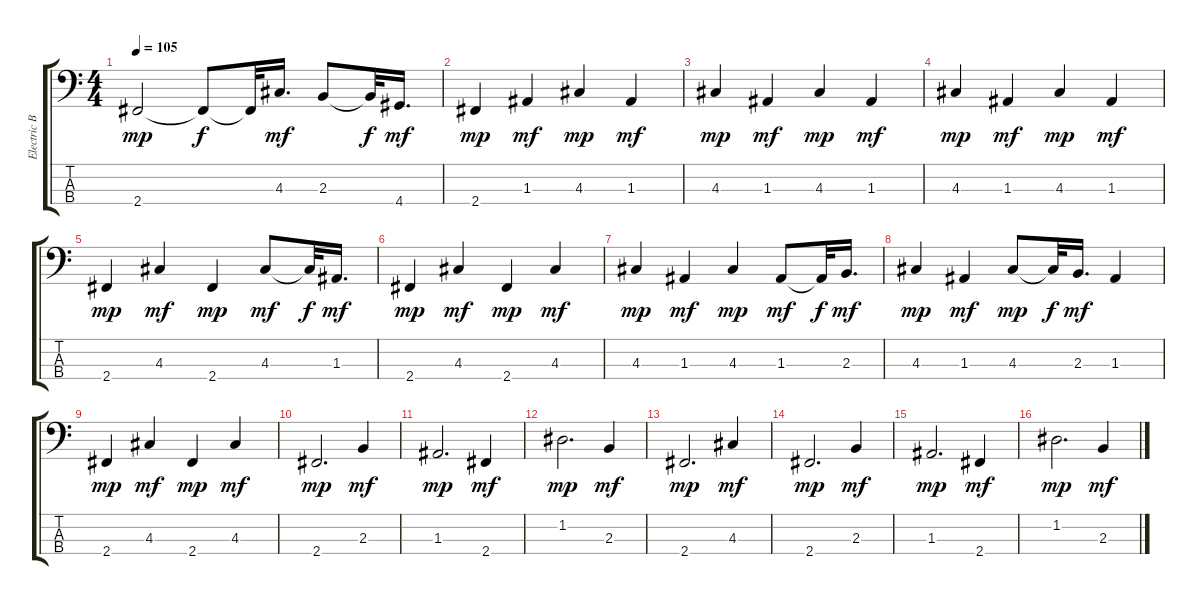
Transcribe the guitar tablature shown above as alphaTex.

\track ("Electric Bass" "Electric B") {instrument electricbassfinger}
\staff {score tabs}
\tuning (G2 D2 A1 E1) {hide}
\ts (4 4)
\tempo 105
\clef f4
\ks c
2.4.2{dy mp} 2.4{t}.8{dy f} 2.4{t}.32 4.3.16{d dy mf} 2.3.8 2.3{t}.32{dy f} 4.4.16{d dy mf} |
2.4.4{dy mp} 1.3.4{dy mf} 4.3.4{dy mp} 1.3.4{dy mf} |
4.3.4{dy mp} 1.3.4{dy mf} 4.3.4{dy mp} 1.3.4{dy mf} |
4.3.4{dy mp} 1.3.4{dy mf} 4.3.4{dy mp} 1.3.4{dy mf} |
2.4.4{dy mp} 4.3.4{dy mf} 2.4.4{dy mp} 4.3.8{dy mf} 4.3{t}.32{dy f} 1.3.16{d dy mf} |
2.4.4{dy mp} 4.3.4{dy mf} 2.4.4{dy mp} 4.3.4{dy mf} |
4.3.4{dy mp} 1.3.4{dy mf} 4.3.4{dy mp} 1.3.8{dy mf} 1.3{t}.32{dy f} 2.3.16{d dy mf} |
4.3.4{dy mp} 1.3.4{dy mf} 4.3.8{dy mp} 4.3{t}.32{dy f} 2.3.16{d dy mf} 1.3.4 |
2.4.4{dy mp} 4.3.4{dy mf} 2.4.4{dy mp} 4.3.4{dy mf} |
2.4.2{d dy mp} 2.3.4{dy mf} |
1.3.2{d dy mp} 2.4.4{dy mf} |
1.2.2{d dy mp} 2.3.4{dy mf} |
2.4.2{d dy mp} 4.3.4{dy mf} |
2.4.2{d dy mp} 2.3.4{dy mf} |
1.3.2{d dy mp} 2.4.4{dy mf} |
1.2.2{d dy mp} 2.3.4{dy mf}
